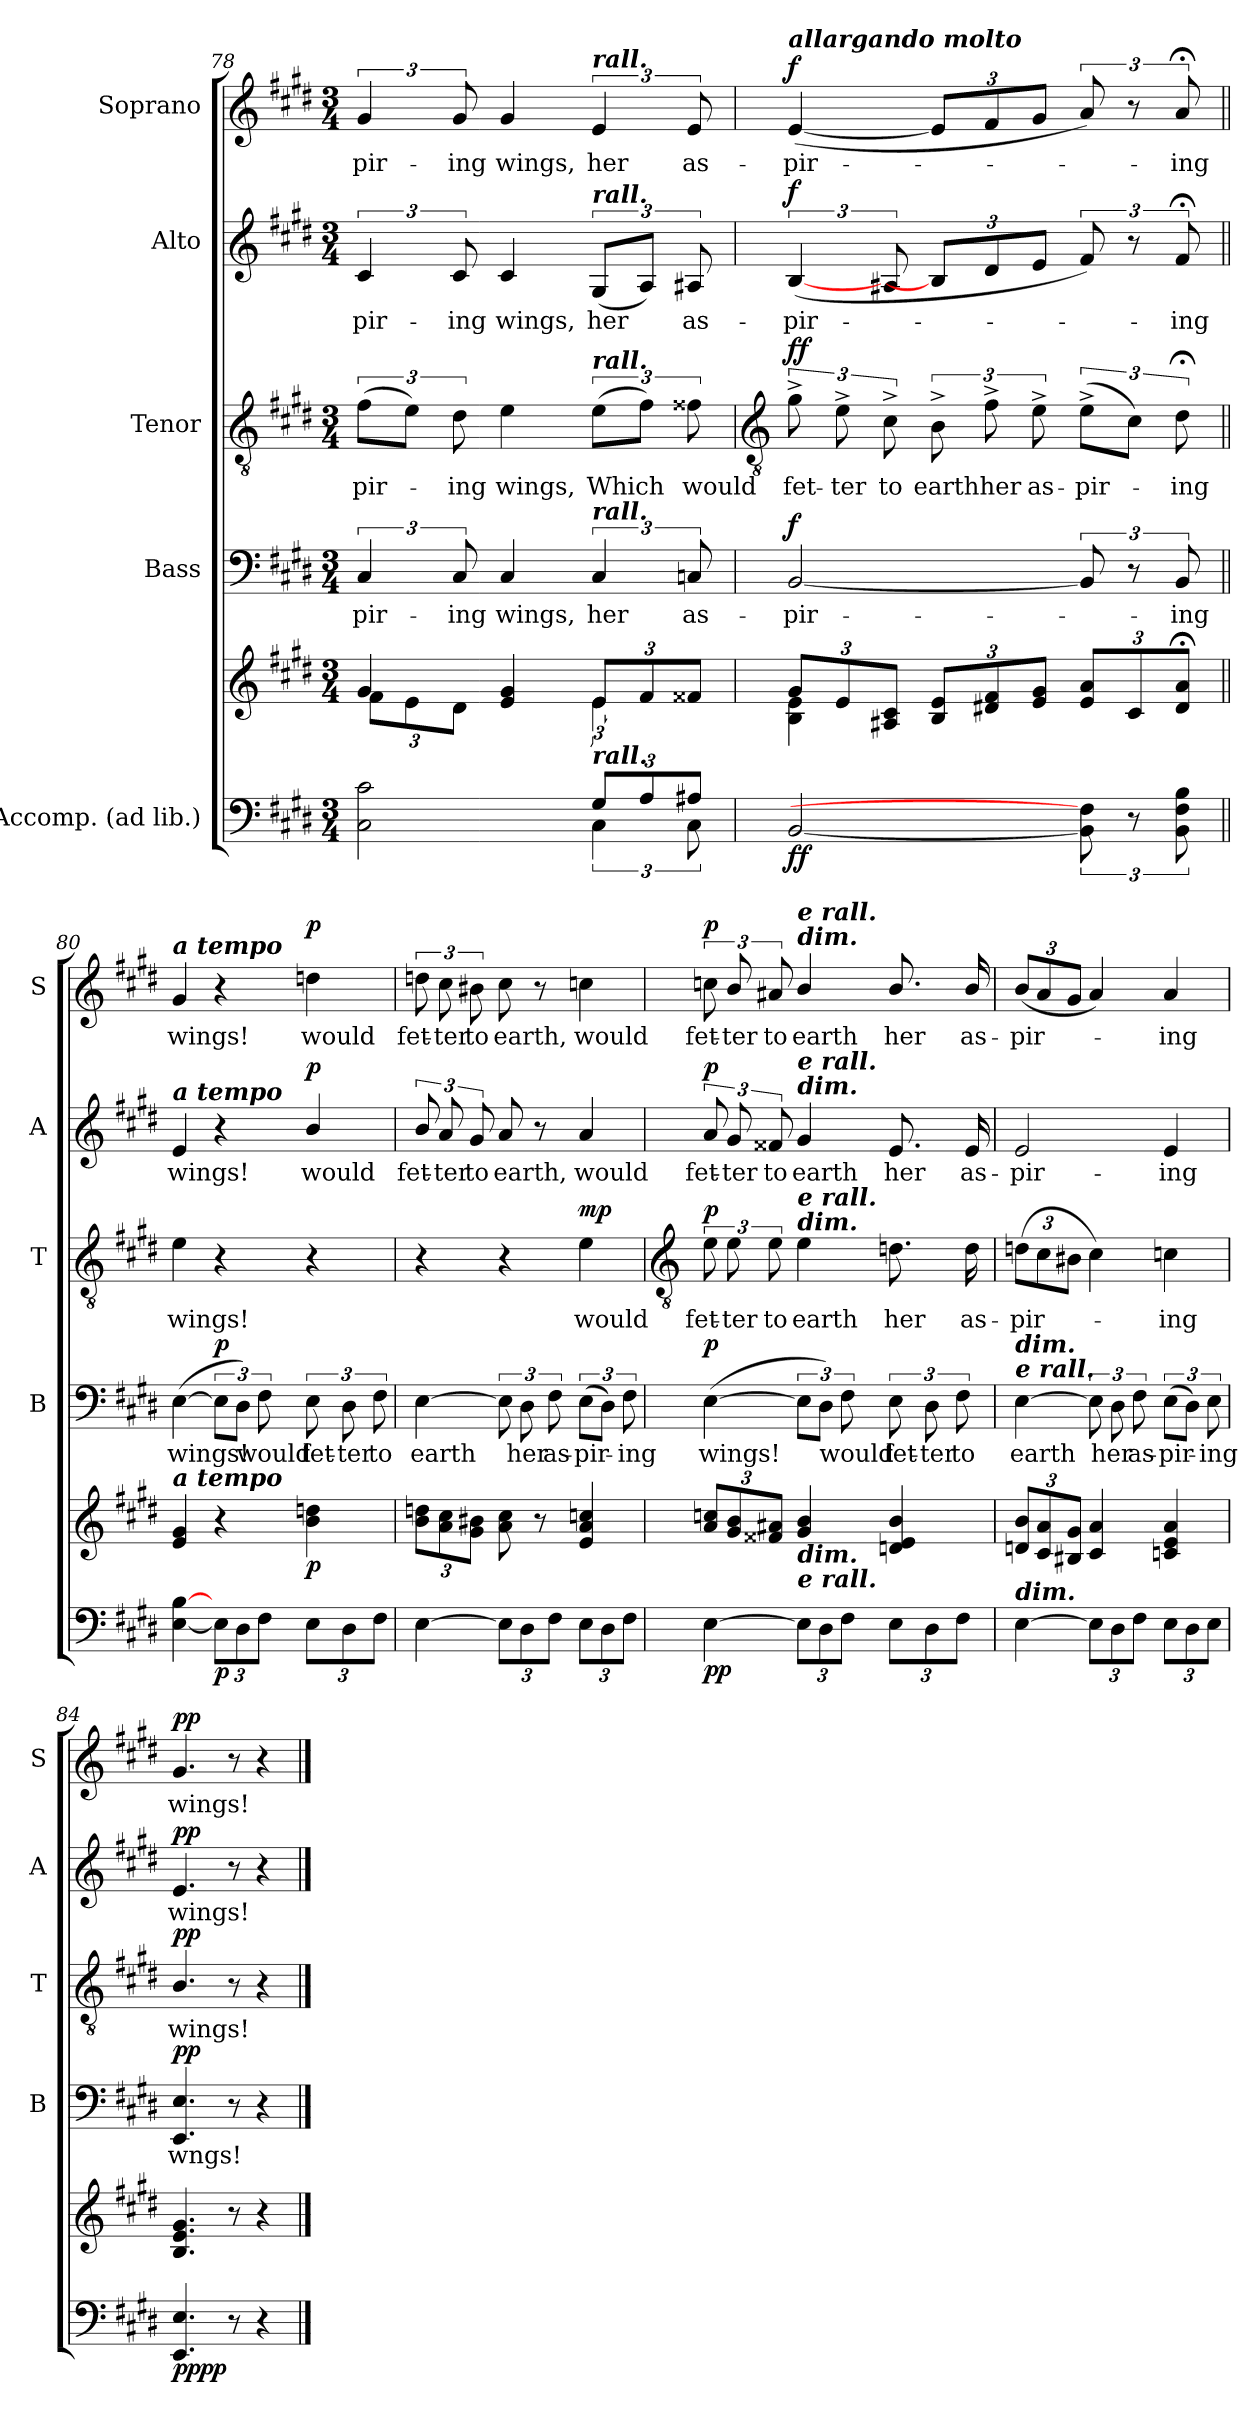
**kern	**kern	**dynam	**kern	**text	**dynam	**kern	**text	**dynam	**kern	**text	**dynam	**kern	**text	**dynam
*part5	*part5	*part5	*part4	*part4	*part4	*part3	*part3	*part3	*part2	*part2	*part2	*part1	*part1	*part1
*staff6	*staff5	*staff5/6	*staff4	*staff4	*staff4	*staff3	*staff3	*staff3	*staff2	*staff2	*staff2	*staff1	*staff1	*staff1
*I"Accomp. (ad lib.)	*	*	*I"Bass	*	*	*I"Tenor	*	*	*I"Alto	*	*	*I"Soprano	*	*
*	*	*	*I'B	*	*	*I'T	*	*	*I'A	*	*	*I'S	*	*
*clefF4	*clefG2	*	*clefF4	*	*	*clefGv2	*	*	*clefG2	*	*	*clefG2	*	*
*k[f#c#g#d#]	*k[f#c#g#d#]	*	*k[f#c#g#d#]	*	*	*k[f#c#g#d#]	*	*	*k[f#c#g#d#]	*	*	*k[f#c#g#d#]	*	*
*E:	*E:	*	*E:	*	*	*E:	*	*	*E:	*	*	*E:	*	*
*M3/4	*M3/4	*	*M3/4	*	*	*M3/4	*	*	*M3/4	*	*	*M3/4	*	*
=78	=78	=78	=78	=78	=78	=78	=78	=78	=78	=78	=78	=78	=78	=78
*^	*^	*	*	*	*	*	*	*	*	*	*	*	*	*
!	!	!	!	!	!	!LO:LY:b	!	!	!LO:LY:b	!	!	!LO:LY:b	!	!	!LO:LY:b	!
2ryy	2C#\ 2c#\	4g#	12f#\L	.	6C#	-pir-	.	(>12f#L	-pir-	.	6c#	-pir-	.	6g#	-pir-	.
.	.	.	12e\	.	.	.	.	12eJ)	.	.	.	.	.	.	.	.
!	!	!	!	!	!	!LO:LY:b	!	!	!LO:LY:b	!	!	!LO:LY:b	!	!	!LO:LY:b	!
.	.	.	12d#\J	.	12C#	-ing	.	12d#	ing	.	12c#	-ing	.	12g#	-ing	.
!	!	!	!	!	!	!LO:LY:b	!	!	!LO:LY:b	!	!	!LO:LY:b	!	!	!LO:LY:b	!
.	.	4e 4g#	4ryy	.	4C#	wings,	.	4e	wings,	.	4c#	wings,	.	4g#	wings,	.
!	!	!	!	!	!	!	!	!	!	!	!	!	!	!LO:TX:a:Bi:t=rall.	!	!
!	!	!	!	!	!	!	!	!	!	!	!LO:TX:a:Bi:t=rall.	!	!	!	!	!
!	!	!	!	!	!	!	!	!LO:TX:a:Bi:t=rall.	!	!	!	!	!	!	!	!
!	!	!	!	!	!LO:TX:a:Bi:t=rall.	!	!	!	!	!	!	!	!	!	!	!
!	!	!LO:TX:b:Bi:t=rall.	!	!	!	!	!	!	!	!	!	!	!	!	!	!
!	!	!	!	!	!	!LO:LY:b	!	!	!LO:LY:b	!	!	!LO:LY:b	!	!	!LO:LY:b	!
12G#/L	6C#\	6e\	12e/L	.	6C#	her	.	(>12eL	Which	.	(<12G#L	her	.	6e	her	.
12A/	.	.	12f#/	.	.	.	.	12f#J)	.	.	12AJ)	.	.	.	.	.
!	!	!	!	!	!	!LO:LY:b	!	!	!LO:LY:b	!	!	!LO:LY:b	!	!	!LO:LY:b	!
12A#X/J	12C#\	12ryy	12f##X/J	.	12Cn	as-	.	12f##X	would	.	12A#X	as-	.	12e	as-	.
*v	*v	*	*	*	*	*	*	*	*	*	*	*	*	*	*	*
!!LO:LB:g=z
=79	=79	=79	=79	=79	=79	=79	=79	=79	=79	=79	=79	=79	=79	=79	=79
*	*	*	*	*	*	*	*clefGv2	*	*	*	*	*	*	*	*
*^	*	*	*	*	*	*	*	*	*	*	*	*	*	*	*
!	!	!	!	!	!	!	!	!	!	!	!	!	!	!LO:TX:a:Bi:t=allargando molto	!	!
!	!	!	!	!LO:DY:b=2	!	!LO:LY:b	!	!	!LO:LY:b	!	!	!LO:LY:b	!	!	!LO:LY:b	!
!	!	!	!	!LO:DY:n=1:b	!	!	!LO:DY:b	!	!	!LO:DY:b	!	!	!LO:DY:b	!	!	!LO:DY:b
*v	*v	*	*	*	*	*	*	*	*	*	*	*	*	*	*	*
[2BB	12g#L	4B\ 4e\	f f	[2BB	-pir-	f	12g#^	fet-	ff	(<[6B	-pir-	f	(<[4e	-pir-	f
!	!	!	!	!	!	!	!	!LO:LY:b	!	!	!	!	!	!	!
.	12e	.	.	.	.	.	12e^	-ter	.	.	.	.	.	.	.
!	!	!	!	!	!	!	!	!LO:LY:b	!	!	!	!	!	!	!
.	12A#X 12c#J	.	.	.	.	.	12c#^	to	.	12A#X	.	.	.	.	.
!	!	!	!	!	!	!	!	!LO:LY:b	!	!	!	!	!	!	!
.	12B 12eL	3ryy	.	.	.	.	12B^	earth	.	12BL]	.	.	12eL]	.	.
!	!	!	!	!	!	!	!	!LO:LY:b	!	!	!	!	!	!	!
.	12d#X 12f#	.	.	.	.	.	12f#^	her	.	12d#	.	.	12f#	.	.
!	!	!	!	!	!	!	!	!LO:LY:b	!	!	!	!	!	!	!
.	12e 12g#J	.	.	.	.	.	12e^	as-	.	12eJ	.	.	12g#J	.	.
!	!	!	!	!	!	!	!	!LO:LY:b	!	!	!	!	!	!	!
12BB] 12F#]	12e 12aL	.	.	12BB]	.	.	(>12e^L	-pir-	.	12f#)	.	.	12a)	.	.
12r	12c#	6ryy	.	12r	.	.	12c#J)	.	.	12r	.	.	12r	.	.
!	!	!	!	!	!LO:LY:b	!	!	!LO:LY:b	!	!	!LO:LY:b	!	!	!LO:LY:b	!
12BB 12F# 12B	12d#;< 12a;<J	.	.	12BB	ing	.	12d#;<	ing	.	12f#;<	ing	.	12a;<	ing	.
*	*v	*v	*	*	*	*	*	*	*	*	*	*	*	*	*
=80||	=80||	=80||	=80||	=80||	=80||	=80||	=80||	=80||	=80||	=80||	=80||	=80||	=80||	=80||
!	!	!	!	!	!	!	!	!	!	!	!	!LO:TX:a:Bi:t=a tempo	!	!
!	!	!	!	!	!	!	!	!	!LO:TX:a:Bi:t=a tempo	!	!	!	!	!
!	!LO:TX:a:Bi:t=a tempo	!	!	!	!	!	!	!	!	!	!	!	!	!
!	!	!	!	!LO:LY:b	!	!	!LO:LY:b	!	!	!LO:LY:b	!	!	!LO:LY:b	!
[4E [4B	4e 4g#	.	(>[4E	wings!	.	4e	wings!	.	4e	wings!	.	4g#	wings!	.
!	!	!LO:DY:b=2	!	!	!LO:DY:b	!	!	!	!	!	!	!	!	!
12EL]	4r	p	12EL]	.	p	4r	.	.	4r	.	.	4r	.	.
12D#	.	.	12D#J)	.	.	.	.	.	.	.	.	.	.	.
!	!	!	!	!LO:LY:b	!	!	!	!	!	!	!	!	!	!
12F#J	.	.	12F#	would	.	.	.	.	.	.	.	.	.	.
!	!	!LO:DY:b	!	!LO:LY:b	!	!	!	!	!	!LO:LY:b	!LO:DY:b	!	!LO:LY:b	!LO:DY:b
12EL	4b 4ddn	p	12E	fet-	.	4r	.	.	4b/	would	p	4ddn	would	p
!	!	!	!	!LO:LY:b	!	!	!	!	!	!	!	!	!	!
12D#	.	.	12D#	-ter	.	.	.	.	.	.	.	.	.	.
!	!	!	!	!LO:LY:b	!	!	!	!	!	!	!	!	!	!
12F#J	.	.	12F#	to	.	.	.	.	.	.	.	.	.	.
=81	=81	=81	=81	=81	=81	=81	=81	=81	=81	=81	=81	=81	=81	=81
!	!	!	!	!LO:LY:b	!	!	!	!	!	!LO:LY:b	!	!	!LO:LY:b	!
[4E	12b 12ddnL	.	[4E	earth	.	4r	.	.	12b/	fet-	.	12ddn	fet-	.
!	!	!	!	!	!	!	!	!	!	!LO:LY:b	!	!	!LO:LY:b	!
.	12a 12cc#	.	.	.	.	.	.	.	12a	-ter	.	12cc#	-ter	.
!	!	!	!	!	!	!	!	!	!	!LO:LY:b	!	!	!LO:LY:b	!
.	12g# 12b#XJ	.	.	.	.	.	.	.	12g#	to	.	12b#X	to	.
!	!	!	!	!	!	!	!	!	!	!LO:LY:b	!	!	!LO:LY:b	!
12EL]	8a 8cc#	.	12E]	.	.	4r	.	.	8a	earth,	.	8cc#	earth,	.
!	!	!	!	!LO:LY:b	!	!	!	!	!	!	!	!	!	!
12D#	.	.	12D#	her	.	.	.	.	.	.	.	.	.	.
.	8r	.	.	.	.	.	.	.	8r	.	.	8r	.	.
!	!	!	!	!LO:LY:b	!	!	!	!	!	!	!	!	!	!
12F#J	.	.	12F#	as-	.	.	.	.	.	.	.	.	.	.
!	!	!	!	!LO:LY:b	!	!	!LO:LY:b	!LO:DY:b	!	!LO:LY:b	!	!	!LO:LY:b	!
12EL	4e 4a 4ccn	.	(>12EL	-pir-	.	4e	would	mp	4a	would	.	4ccn	would	.
12D#	.	.	12D#J)	.	.	.	.	.	.	.	.	.	.	.
!	!	!	!	!LO:LY:b	!	!	!	!	!	!	!	!	!	!
12F#J	.	.	12F#	ing	.	.	.	.	.	.	.	.	.	.
!!LO:LB:g=z
=82	=82	=82	=82	=82	=82	=82	=82	=82	=82	=82	=82	=82	=82	=82
*	*	*	*	*	*	*clefGv2	*	*	*	*	*	*	*	*
!	!	!LO:DY:b=2	!	!LO:LY:b	!	!	!LO:LY:b	!	!	!LO:LY:b	!	!	!LO:LY:b	!
!	!	!LO:DY:n=1:b	!	!	!LO:DY:b	!	!	!LO:DY:b	!	!	!LO:DY:b	!	!	!LO:DY:b
[4E	12a 12ccnL	p p	(>[4E	wings!	p	12e	fet-	p	12a	fet-	p	12ccn	fet-	p
!	!	!	!	!	!	!	!LO:LY:b	!	!	!LO:LY:b	!	!	!LO:LY:b	!
.	12g# 12b	.	.	.	.	12e	-ter	.	12g#	-ter	.	12b/	-ter	.
!	!	!	!	!	!	!	!LO:LY:b	!	!	!LO:LY:b	!	!	!LO:LY:b	!
.	12f##X 12a#XJ	.	.	.	.	12e	to	.	12f##X	to	.	12a#X	to	.
!	!	!	!	!	!	!	!	!	!	!	!	!LO:TX:a:Bi:t=dim.	!	!
!	!	!	!	!	!	!	!	!	!	!	!	!LO:TX:a:Bi:t=e rall.	!	!
!	!	!	!	!	!	!	!	!	!LO:TX:a:Bi:t=dim.	!	!	!	!	!
!	!	!	!	!	!	!	!	!	!LO:TX:a:Bi:t=e rall.	!	!	!	!	!
!	!	!	!	!	!	!LO:TX:a:Bi:t=dim.	!	!	!	!	!	!	!	!
!	!	!	!	!	!	!LO:TX:a:Bi:t=e rall.	!	!	!	!	!	!	!	!
!	!LO:TX:b:Bi:t=dim.	!	!	!	!	!	!	!	!	!	!	!	!	!
!	!LO:TX:b:Bi:t=e rall.	!	!	!	!	!	!	!	!	!	!	!	!	!
!	!	!	!	!	!	!	!LO:LY:b	!	!	!LO:LY:b	!	!	!LO:LY:b	!
12EL]	4g# 4b	.	12EL]	.	.	4e	earth	.	4g#	earth	.	4b/	earth	.
12D#	.	.	12D#J)	.	.	.	.	.	.	.	.	.	.	.
!	!	!	!	!LO:LY:b	!	!	!	!	!	!	!	!	!	!
12F#J	.	.	12F#	would	.	.	.	.	.	.	.	.	.	.
!	!	!	!	!LO:LY:b	!	!	!LO:LY:b	!	!	!LO:LY:b	!	!	!LO:LY:b	!
12EL	4dn 4e 4b	.	12E	fet-	.	8.dn	her	.	8.e	her	.	8.b/	her	.
!	!	!	!	!LO:LY:b	!	!	!	!	!	!	!	!	!	!
12D#	.	.	12D#	-ter	.	.	.	.	.	.	.	.	.	.
!	!	!	!	!LO:LY:b	!	!	!	!	!	!	!	!	!	!
12F#J	.	.	12F#	to	.	.	.	.	.	.	.	.	.	.
!	!	!	!	!	!	!	!LO:LY:b	!	!	!LO:LY:b	!	!	!LO:LY:b	!
.	.	.	.	.	.	16d	as-	.	16e	as-	.	16b/	as-	.
=83	=83	=83	=83	=83	=83	=83	=83	=83	=83	=83	=83	=83	=83	=83
!	!	!	!LO:TX:a:Bi:t=e rall.	!	!	!	!	!	!	!	!	!	!	!
!	!	!	!LO:TX:a:Bi:t=dim.	!	!	!	!	!	!	!	!	!	!	!
!LO:TX:a:Bi:t=dim.	!	!	!	!	!	!	!	!	!	!	!	!	!	!
!	!	!	!	!LO:LY:b	!	!	!LO:LY:b	!	!	!LO:LY:b	!	!	!LO:LY:b	!
[4E	12dn 12bL	.	[4E	earth	.	(>12dnL	-pir-	.	2e	-pir-	.	(<12bL	-pir-	.
.	12c# 12a	.	.	.	.	12c#	.	.	.	.	.	12a	.	.
.	12B#X 12g#J	.	.	.	.	12B#XJ	.	.	.	.	.	12g#J	.	.
12EL]	4c# 4a	.	12E]	.	.	4c#)	.	.	.	.	.	4a)	.	.
!	!	!	!	!LO:LY:b	!	!	!	!	!	!	!	!	!	!
12D#	.	.	12D#	her	.	.	.	.	.	.	.	.	.	.
!	!	!	!	!LO:LY:b	!	!	!	!	!	!	!	!	!	!
12F#J	.	.	12F#	as-	.	.	.	.	.	.	.	.	.	.
!	!	!	!	!LO:LY:b	!	!	!LO:LY:b	!	!	!LO:LY:b	!	!	!LO:LY:b	!
12EL	4cn 4e 4a	.	(>12EL	-pir-	.	4cn	ing	.	4e	-ing	.	4a	ing	.
12D#	.	.	12D#J)	.	.	.	.	.	.	.	.	.	.	.
!	!	!	!	!LO:LY:b	!	!	!	!	!	!	!	!	!	!
12EJ	.	.	12E	ing	.	.	.	.	.	.	.	.	.	.
=84	=84	=84	=84	=84	=84	=84	=84	=84	=84	=84	=84	=84	=84	=84
!	!	!LO:DY:b=2	!	!LO:LY:b	!	!	!LO:LY:b	!	!	!LO:LY:b	!	!	!LO:LY:b	!
!	!	!LO:DY:n=1:b	!	!	!LO:DY:b	!	!	!LO:DY:b	!	!	!LO:DY:b	!	!	!LO:DY:b
4.EE 4.E	4.B 4.e 4.g#	pp pp	4.EE 4.E	wngs!	pp	4.B/	wings!	pp	4.e	wings!	pp	4.g#	wings!	pp
8r	8r	.	8r	.	.	8r	.	.	8r	.	.	8r	.	.
4r	4r	.	4r	.	.	4r	.	.	4r	.	.	4r	.	.
==	==	==	==	==	==	==	==	==	==	==	==	==	==	==
*-	*-	*-	*-	*-	*-	*-	*-	*-	*-	*-	*-	*-	*-	*-
